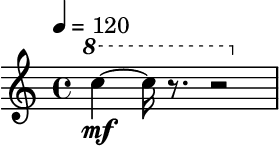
\version "2.24.2"
\language "english"
\include "lilypond-book-preamble.ly"
#(ly:set-option 'tall-page-formats 'png)
\header
{
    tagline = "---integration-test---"
}
\score
{
    % OPEN_BRACKETS:
    \new Staff
    {
        % OPEN_BRACKETS:
        \new Voice
        {
            % OPEN_BRACKETS:
            {
                % BEFORE:
                % COMMANDS:
                \ottava 1
                \tempo 4=120
                % OPENING:
                % COMMANDS:
                \time 4/4
                c'''4
                % AFTER:
                % ARTICULATIONS:
                \mf
                % SPANNER_STARTS:
                ~
                c'''16
                r8.
                r2
            % CLOSE_BRACKETS:
            }
        % CLOSE_BRACKETS:
        }
    % CLOSE_BRACKETS:
    }
}
